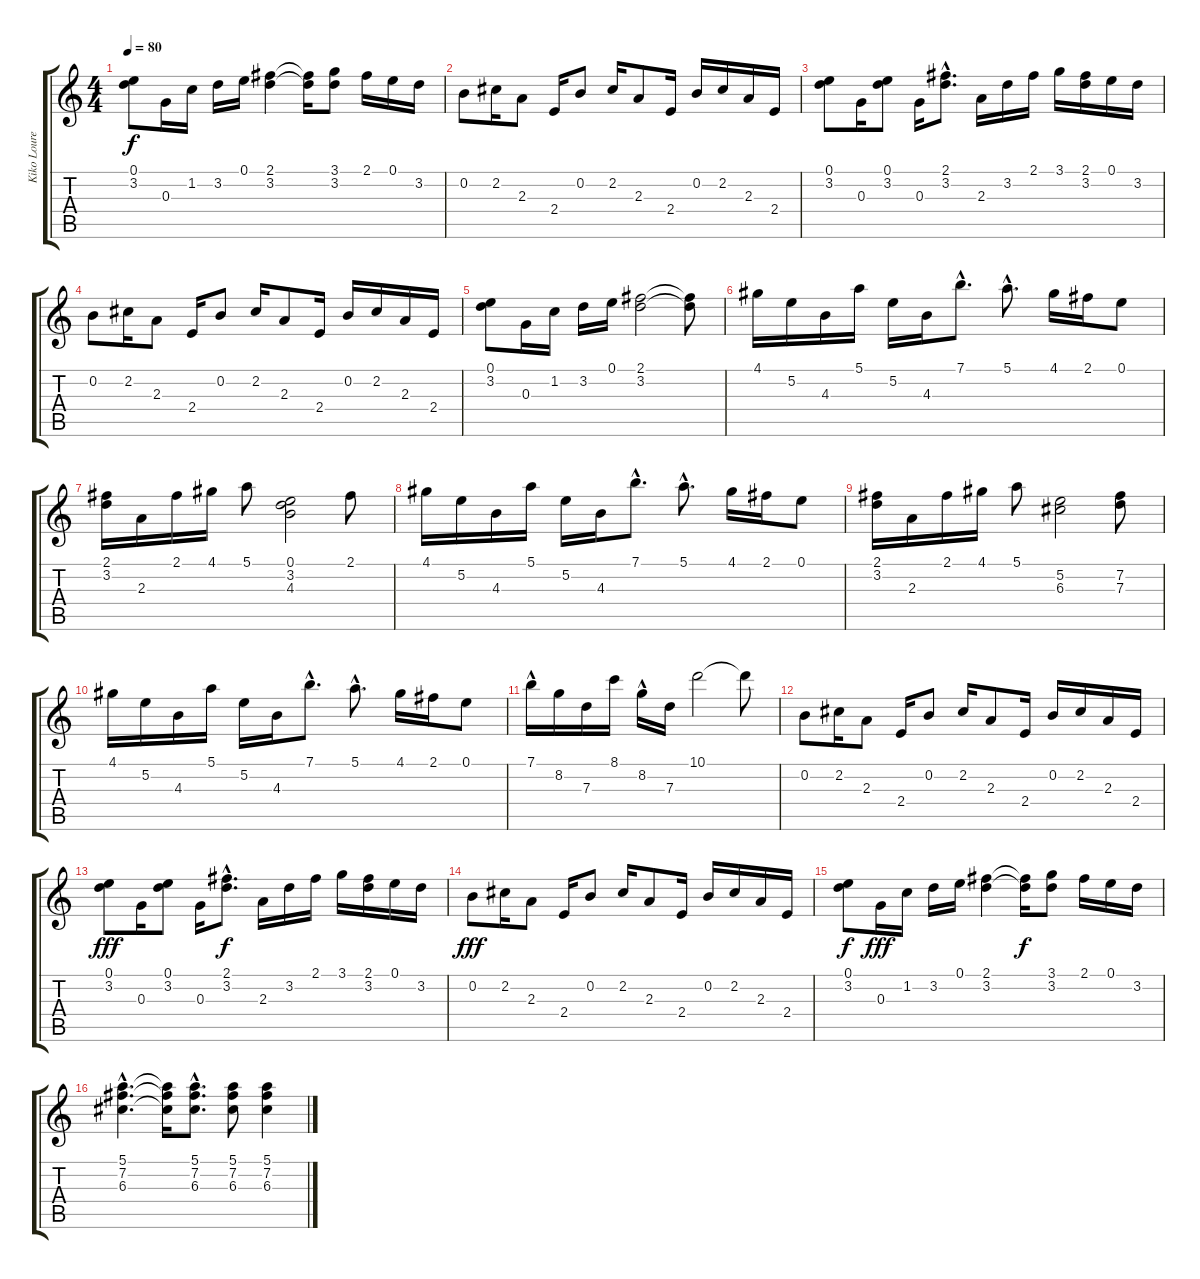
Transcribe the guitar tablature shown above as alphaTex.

\track ("Kiko Loureiro" "Kiko Loure") {instrument acousticguitarsteel}
\staff {score tabs}
\tuning (E4 B3 G3 D3 A2 E2) {hide}
\ts (4 4)
\tempo 80
\clef g2
\ks c
(0.1 3.2).8{dy f} 0.3.16 1.2.16 3.2.16 0.1.16 (2.1 3.2).4 (2.1{t} 3.2{t}).16 (3.1 3.2).8 2.1.16 0.1.16 3.2.16 |
0.2.8 2.2.16 2.3.8 2.4.16 0.2.8 2.2.16 2.3.8 2.4.16 0.2.16 2.2.16 2.3.16 2.4.16 |
(0.1 3.2).8 0.3.16 (0.1 3.2).8 0.3.16 (2.1{hac} 3.2{hac}).8{d} 2.3.16 3.2.16 2.1.16 3.1.16 (2.1 3.2).16 0.1.16 3.2.16 |
0.2.8 2.2.16 2.3.8 2.4.16 0.2.8 2.2.16 2.3.8 2.4.16 0.2.16 2.2.16 2.3.16 2.4.16 |
(0.1 3.2).8 0.3.16 1.2.16 3.2.16 0.1.16 (2.1 3.2).2 (2.1{t} 3.2{t}).8 |
4.1.16 5.2.16 4.3.16 5.1.16 5.2.16 4.3.16 7.1{hac}.8{d} 5.1{hac}.8{d} 4.1.16 2.1.16 0.1.8 |
(2.1 3.2).16 2.3.16 2.1.16 4.1.16 5.1.8 (0.1 3.2 4.3).2 2.1.8 |
4.1.16 5.2.16 4.3.16 5.1.16 5.2.16 4.3.16 7.1{hac}.8{d} 5.1{hac}.8{d} 4.1.16 2.1.16 0.1.8 |
(2.1 3.2).16 2.3.16 2.1.16 4.1.16 5.1.8 (5.2 6.3).2 (7.2 7.3).8 |
4.1.16 5.2.16 4.3.16 5.1.16 5.2.16 4.3.16 7.1{hac}.8{d} 5.1{hac}.8{d} 4.1.16 2.1.16 0.1.8 |
7.1{hac}.16 8.2.16 7.3.16 8.1.16 8.2{hac}.16 7.3.16 10.1.2 10.1{t}.8 |
0.2.8 2.2.16 2.3.8 2.4.16 0.2.8 2.2.16 2.3.8 2.4.16 0.2.16 2.2.16 2.3.16 2.4.16 |
(0.1 3.2).8{dy fff} 0.3.16 (0.1 3.2).8 0.3.16 (2.1{hac} 3.2{hac}).8{d dy f} 2.3.16 3.2.16 2.1.16 3.1.16 (2.1 3.2).16 0.1.16 3.2.16 |
0.2.8{dy fff} 2.2.16 2.3.8 2.4.16 0.2.8 2.2.16 2.3.8 2.4.16 0.2.16 2.2.16 2.3.16 2.4.16 |
(0.1 3.2).8{dy f} 0.3.16{dy fff} 1.2.16 3.2.16 0.1.16 (2.1 3.2).4 (2.1{t} 3.2{t}).16{dy f} (3.1 3.2).8 2.1.16 0.1.16 3.2.16 |
(5.1{hac} 7.2{hac} 6.3{hac}).4{d} (5.1{t} 7.2{t} 6.3{t}).16 (5.1{hac} 7.2{hac} 6.3{hac}).8{d} (5.1 7.2 6.3).8 (5.1 7.2 6.3).4
